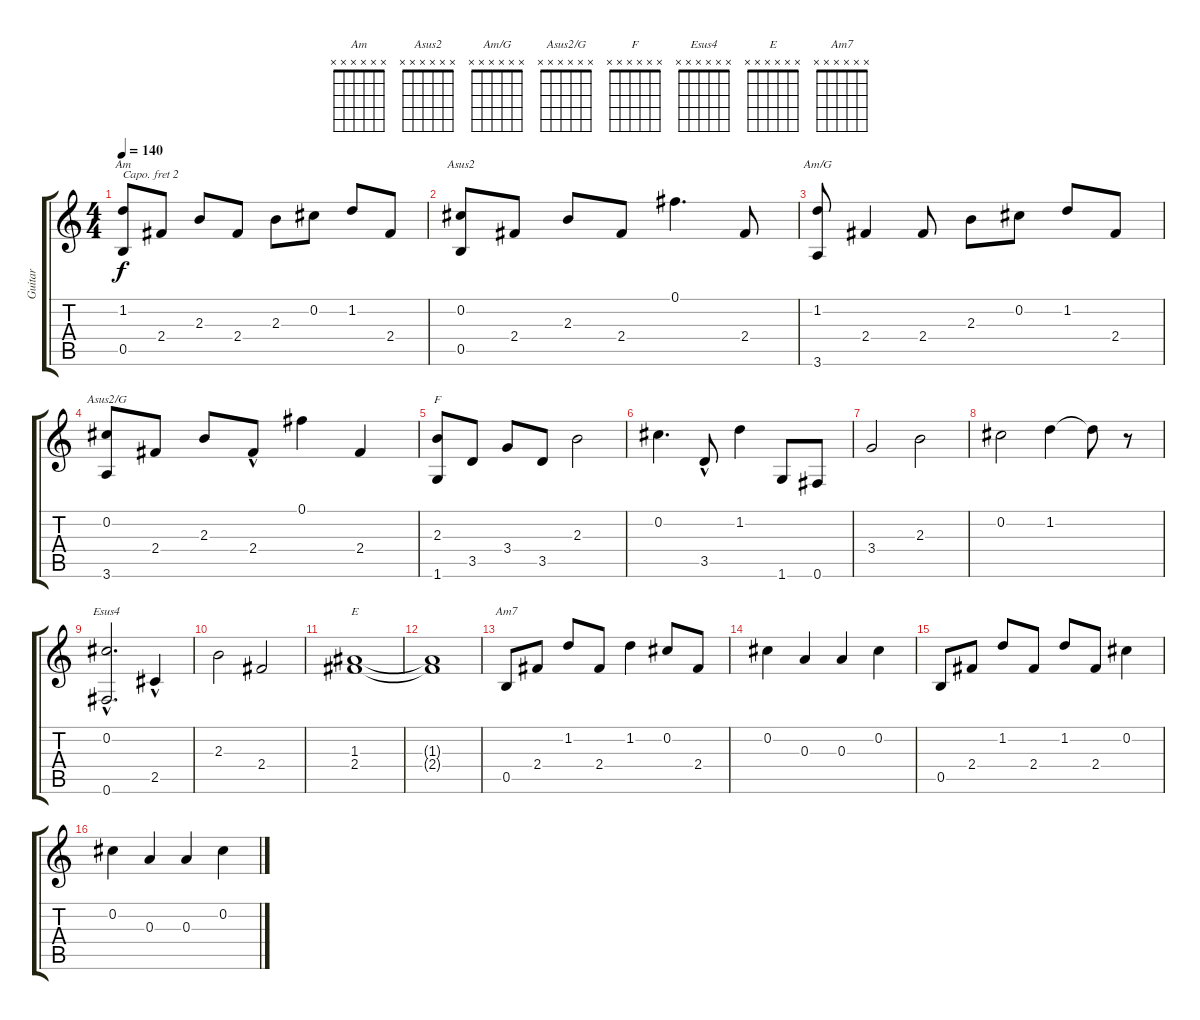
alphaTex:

\track ("Guitar" "Guitar") {instrument acousticguitarnylon}
\staff {score tabs}
\capo 2
\tuning (E4 B3 G3 D3 A2 E2) {hide}
\chord ("Am" x x x x x x) {firstfret 0}
\chord ("Asus2" x x x x x x) {firstfret 0}
\chord ("Am/G" x x x x x x) {firstfret 0}
\chord ("Asus2/G" x x x x x x) {firstfret 0}
\chord ("F" x x x x x x) {firstfret 0}
\chord ("Esus4" x x x x x x) {firstfret 0}
\chord ("E" x x x x x x) {firstfret 0}
\chord ("Am7" x x x x x x) {firstfret 0}
\ts (4 4)
\tempo 140
\clef g2
\ks c
(1.2 0.5).8{ch "Am" dy f} 2.4.8 2.3.8 2.4.8 2.3.8 0.2.8 1.2.8 2.4.8 |
(0.2 0.5).8{ch "Asus2"} 2.4.8 2.3.8 2.4.8 0.1.4{d} 2.4.8 |
(1.2 3.6).8{ch "Am/G"} 2.4.4 2.4.8 2.3.8 0.2.8 1.2.8 2.4.8 |
(0.2 3.6).8{ch "Asus2/G"} 2.4.8 2.3.8 2.4{hac}.8 0.1.4 2.4.4 |
(2.3 1.6).8{ch "F"} 3.5.8 3.4.8 3.5.8 2.3.2 |
0.2.4{d} 3.5{hac}.8 1.2.4 1.6.8 0.6.8 |
3.4.2 2.3.2 |
0.2.2 1.2.4 1.2{t}.8 r.8 |
(0.2 0.6{hac}).2{d ch "Esus4"} 2.5{hac}.4 |
2.3.2 2.4.2 |
(1.3 2.4).1{ch "E"} |
(1.3{t} 2.4{t}).1 |
0.5.8{ch "Am7"} 2.4.8 1.2.8 2.4.8 1.2.4 0.2.8 2.4.8 |
0.2.4 0.3.4 0.3.4 0.2.4 |
0.5.8 2.4.8 1.2.8 2.4.8 1.2.8 2.4.8 0.2.4 |
0.2.4 0.3.4 0.3.4 0.2.4
